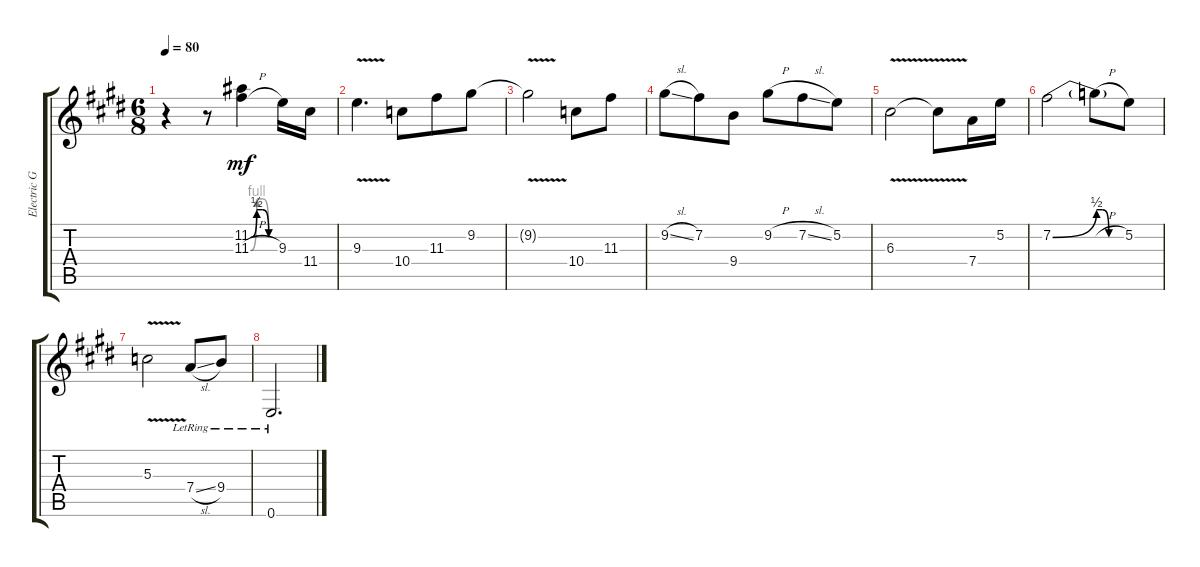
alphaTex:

\track ("Electric Guitar" "Electric G") {instrument electricguitarclean}
\staff {score tabs}
\tuning (E4 B3 G3 D3 A2 E2) {hide}
\ts (6 8)
\tempo 80
\clef g2
\ks e
r.4{dy mf instrument electricguitarclean} r.8 (11.2{be (custom 0 0 15 2 30 2 45 0 60 0)} 11.3{be (custom 0 0 15 4 30 4 45 0 60 0) h}).4 9.3.16 11.4.16 |
9.3{v}.4{d} 10.4.8 11.3.8 9.2.8 |
9.2{v t}.2 10.4.8 11.3.8 |
9.2{sl}.8 7.2.8 9.4.8 9.2{h}.8 7.2{sl}.8 5.2.8 |
6.3{v}.2 6.3{v t}.8 7.4.16 5.2.16 |
7.2{be (bend 0 0 60 2)}.2 7.2{be (custom 0 2 15 2 30 0 60 0) h t}.8 5.2.8 |
5.3{v}.2 7.4{sl lr}.8 9.4{lr}.8 |
0.6{lr}.2{d}
